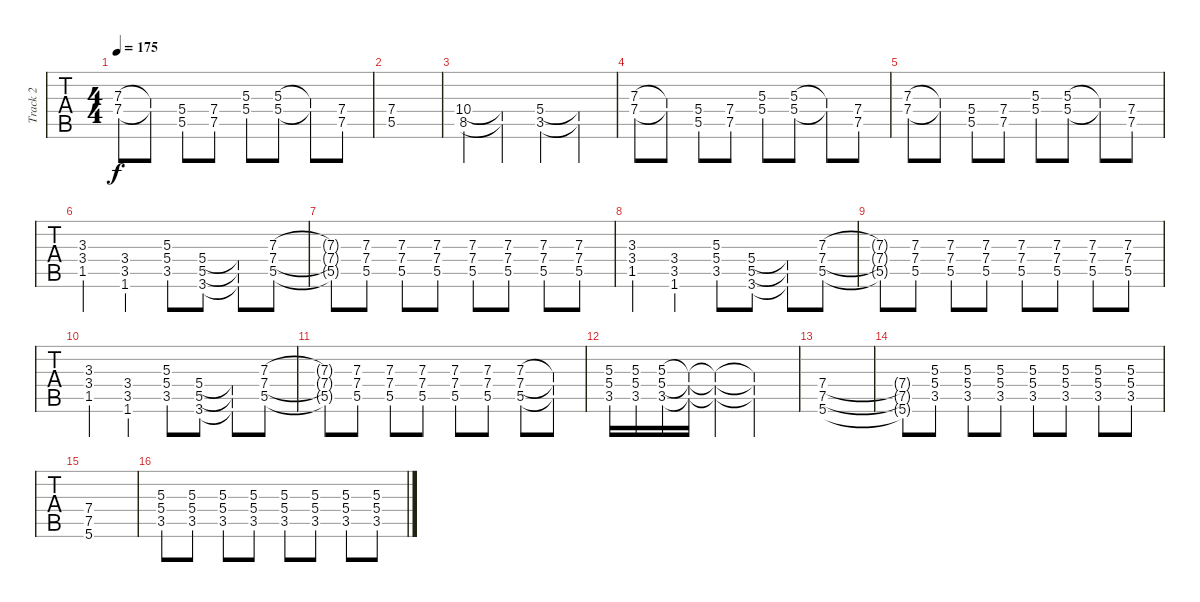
\track ("Track 2" "Track 2") {instrument distortionguitar}
\staff {tabs}
\tuning (Eb4 Bb3 Gb3 Db3 Ab2 Eb2) {hide}
\ts (4 4)
\tempo 175
\clef g2
\ks c
(7.3 7.4).8{dy f} (7.3{t} 7.4{t}).8 (5.4 5.5).8 (7.4 7.5).8 (5.3 5.4).8 (5.3 5.4).8 (5.3{t} 5.4{t}).8 (7.4 7.5).8 |
(7.4 5.5).1 |
(10.4 8.5).4 (10.4{t} 8.5{t}).4 (5.4 3.5).4 (5.4{t} 3.5{t}).4 |
(7.3 7.4).8 (7.3{t} 7.4{t}).8 (5.4 5.5).8 (7.4 7.5).8 (5.3 5.4).8 (5.3 5.4).8 (5.3{t} 5.4{t}).8 (7.4 7.5).8 |
(7.3 7.4).8 (7.3{t} 7.4{t}).8 (5.4 5.5).8 (7.4 7.5).8 (5.3 5.4).8 (5.3 5.4).8 (5.3{t} 5.4{t}).8 (7.4 7.5).8 |
(3.3 3.4 1.5).4 (3.4 3.5 1.6).4 (5.3 5.4 3.5).8 (5.4 5.5 3.6).8 (5.4{t} 5.5{t} 3.6{t}).8 (7.3 7.4 5.5).8 |
(7.3{t} 7.4{t} 5.5{t}).8 (7.3 7.4 5.5).8 (7.3 7.4 5.5).8 (7.3 7.4 5.5).8 (7.3 7.4 5.5).8 (7.3 7.4 5.5).8 (7.3 7.4 5.5).8 (7.3 7.4 5.5).8 |
(3.3 3.4 1.5).4 (3.4 3.5 1.6).4 (5.3 5.4 3.5).8 (5.4 5.5 3.6).8 (5.4{t} 5.5{t} 3.6{t}).8 (7.3 7.4 5.5).8 |
(7.3{t} 7.4{t} 5.5{t}).8 (7.3 7.4 5.5).8 (7.3 7.4 5.5).8 (7.3 7.4 5.5).8 (7.3 7.4 5.5).8 (7.3 7.4 5.5).8 (7.3 7.4 5.5).8 (7.3 7.4 5.5).8 |
(3.3 3.4 1.5).4 (3.4 3.5 1.6).4 (5.3 5.4 3.5).8 (5.4 5.5 3.6).8 (5.4{t} 5.5{t} 3.6{t}).8 (7.3 7.4 5.5).8 |
(7.3{t} 7.4{t} 5.5{t}).8 (7.3 7.4 5.5).8 (7.3 7.4 5.5).8 (7.3 7.4 5.5).8 (7.3 7.4 5.5).8 (7.3 7.4 5.5).8 (7.3 7.4 5.5).8 (7.3{t} 7.4{t} 5.5{t}).8 |
(5.3 5.4 3.5).16 (5.3 5.4 3.5).16 (5.3 5.4 3.5).16 (5.3{t} 5.4{t} 3.5{t}).16 (5.3{t} 5.4{t} 3.5{t}).4 (5.3{t} 5.4{t} 3.5{t}).2 |
(7.4 7.5 5.6).1 |
(7.4{t} 7.5{t} 5.6{t}).8 (5.3 5.4 3.5).8 (5.3 5.4 3.5).8 (5.3 5.4 3.5).8 (5.3 5.4 3.5).8 (5.3 5.4 3.5).8 (5.3 5.4 3.5).8 (5.3 5.4 3.5).8 |
(7.4 7.5 5.6).1 |
(5.3 5.4 3.5).8 (5.3 5.4 3.5).8 (5.3 5.4 3.5).8 (5.3 5.4 3.5).8 (5.3 5.4 3.5).8 (5.3 5.4 3.5).8 (5.3 5.4 3.5).8 (5.3 5.4 3.5).8
